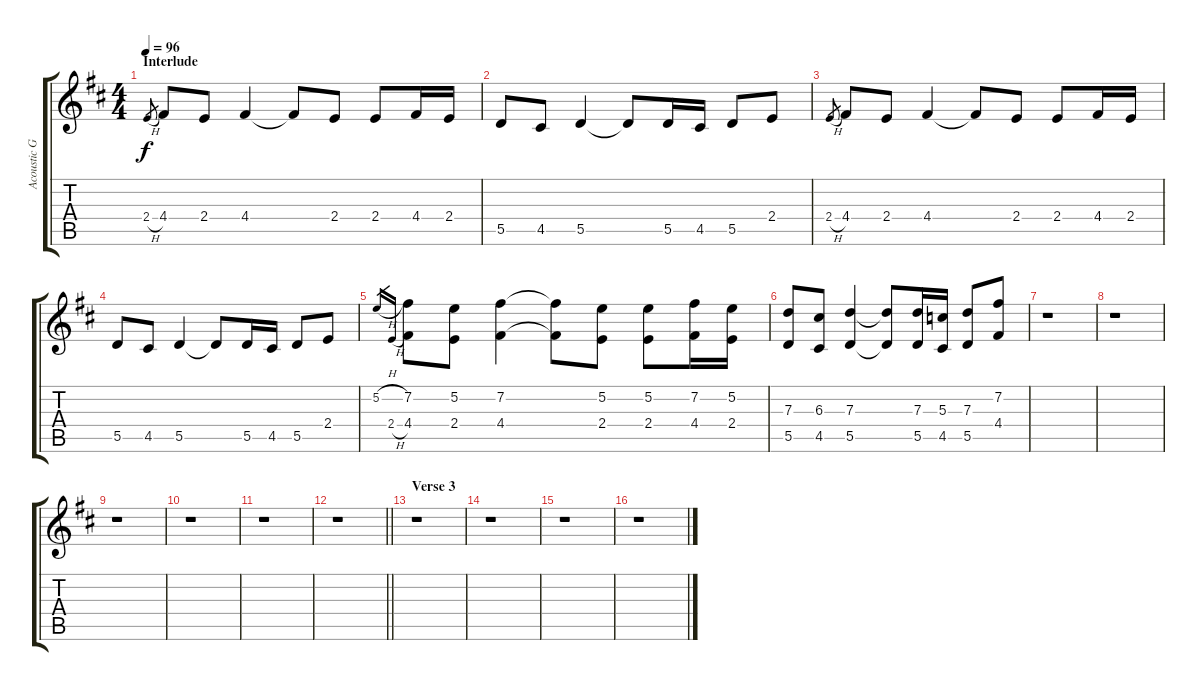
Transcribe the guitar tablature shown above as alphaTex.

\track ("Acoustic Guitar" "Acoustic G") {instrument acousticguitarsteel}
\staff {score tabs}
\tuning (E4 B3 G3 D3 A2 E2) {hide}
\ts (4 4)
\section ("" "Interlude")
\tempo 96
\clef g2
\ks d
2.4{h}.8{gr dy f} 4.4.8 2.4.8 4.4.4 4.4{t}.8 2.4.8 2.4.8 4.4.16 2.4.16 |
5.5.8 4.5.8 5.5.4 5.5{t}.8 5.5.16 4.5.16 5.5.8 2.4.8 |
2.4{h}.8{gr} 4.4.8 2.4.8 4.4.4 4.4{t}.8 2.4.8 2.4.8 4.4.16 2.4.16 |
5.5.8 4.5.8 5.5.4 5.5{t}.8 5.5.16 4.5.16 5.5.8 2.4.8 |
5.2{h}.16{gr} 2.4{h}.16{gr} (7.2 4.4).8 (5.2 2.4).8 (7.2 4.4).4 (7.2{t} 4.4{t}).8 (5.2 2.4).8 (5.2 2.4).8 (7.2 4.4).16 (5.2 2.4).16 |
(7.3 5.5).8 (6.3 4.5).8 (7.3 5.5).4 (7.3{t} 5.5{t}).8 (7.3 5.5).16 (5.3 4.5).16 (7.3 5.5).8 (7.2 4.4).8 |
r.1 |
r.1 |
r.1 |
r.1 |
r.1 |
\barLineRight lightlight
r.1 |
\section ("" "Verse 3")
r.1 |
r.1 |
r.1 |
r.1
